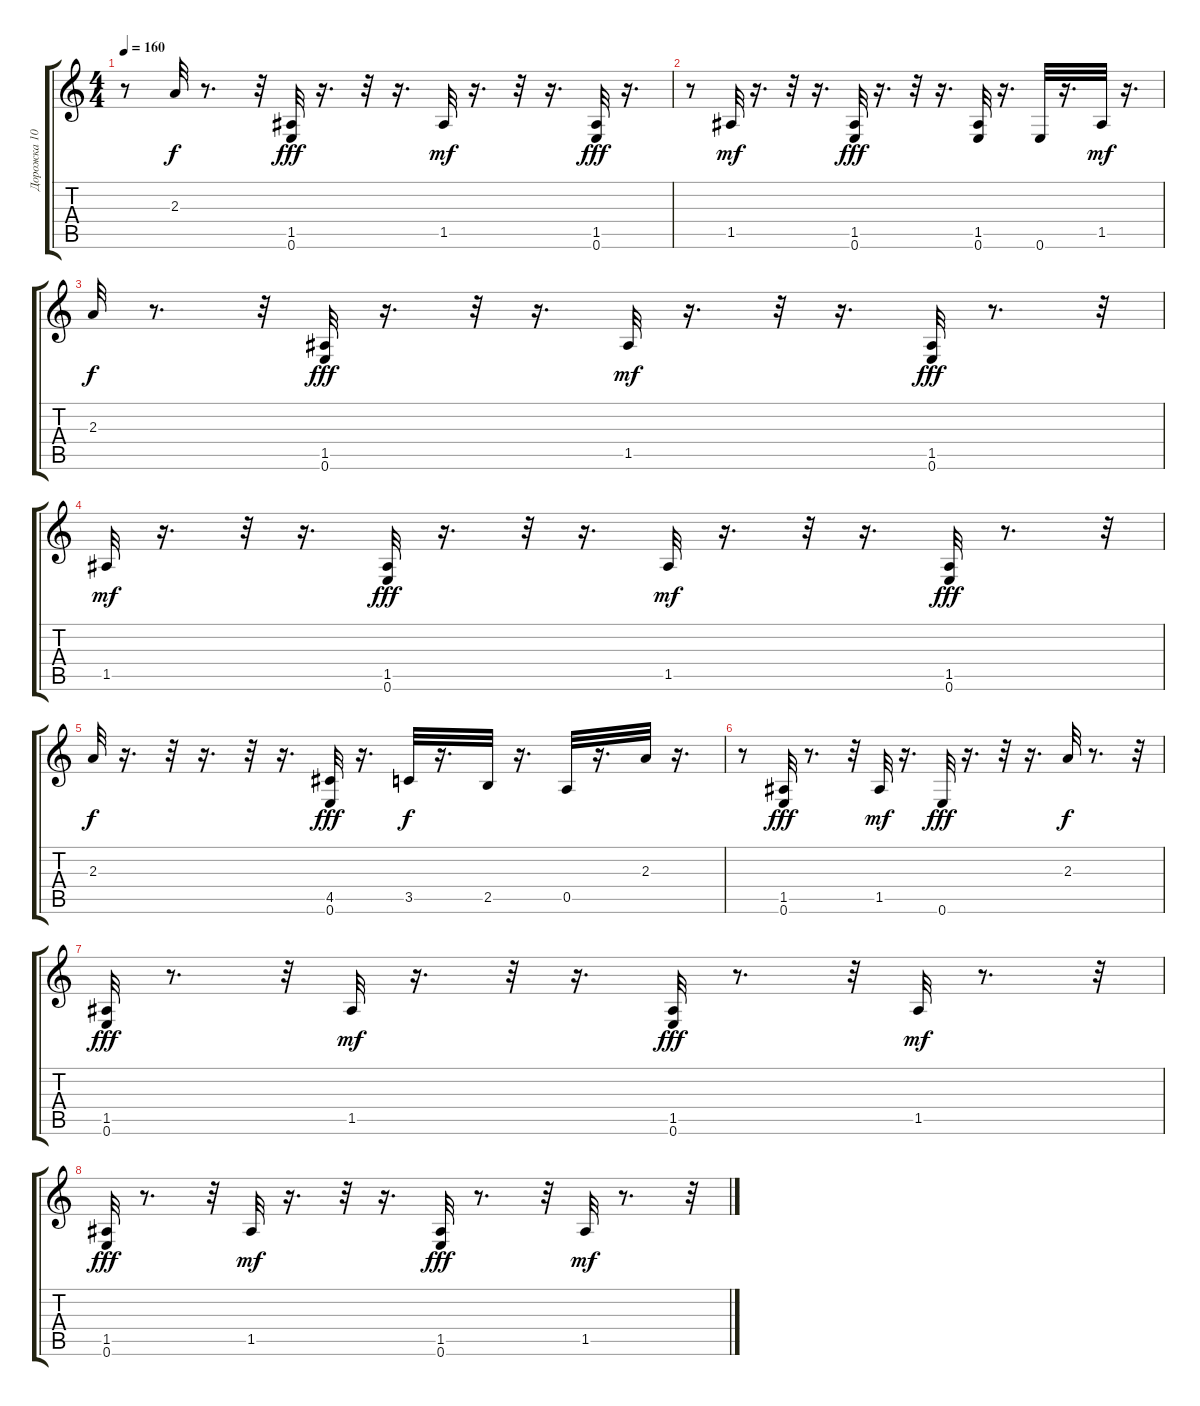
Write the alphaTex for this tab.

\track ("Дорожка 10" "Дорожка 10") {instrument acousticguitarnylon}
\staff {score tabs}
\tuning (E4 B3 G3 D3 A2 E2) {hide}
\ts (4 4)
\tempo 160
\clef g2
\ks c
r.8{dy fff} 2.3.32{dy f} r.8{d} r.32 (1.5 0.6).32{dy fff} r.16{d} r.32 r.16{d} 1.5.32{dy mf} r.16{d} r.32 r.16{d} (1.5 0.6).32{dy fff} r.16{d} |
r.8 1.5.32{dy mf} r.16{d} r.32 r.16{d} (1.5 0.6).32{dy fff} r.16{d} r.32 r.16{d} (1.5 0.6).32 r.16{d} 0.6.32 r.16{d} 1.5.32{dy mf} r.16{d} |
2.3.32{dy f} r.8{d} r.32 (1.5 0.6).32{dy fff} r.16{d} r.32 r.16{d} 1.5.32{dy mf} r.16{d} r.32 r.16{d} (1.5 0.6).32{dy fff} r.8{d} r.32 |
1.5.32{dy mf} r.16{d} r.32 r.16{d} (1.5 0.6).32{dy fff} r.16{d} r.32 r.16{d} 1.5.32{dy mf} r.16{d} r.32 r.16{d} (1.5 0.6).32{dy fff} r.8{d} r.32 |
2.3.32{dy f} r.16{d} r.32 r.16{d} r.32 r.16{d} (4.5 0.6).32{dy fff} r.16{d} 3.5.32{dy f} r.16{d} 2.5.32 r.16{d} 0.5.32 r.16{d} 2.3.32 r.16{d} |
r.8 (1.5 0.6).32{dy fff} r.8{d} r.32 1.5.32{dy mf} r.16{d} 0.6.32{dy fff} r.16{d} r.32 r.16{d} 2.3.32{dy f} r.8{d} r.32 |
(1.5 0.6).32{dy fff} r.8{d} r.32 1.5.32{dy mf} r.16{d} r.32 r.16{d} (1.5 0.6).32{dy fff} r.8{d} r.32 1.5.32{dy mf} r.8{d} r.32 |
(1.5 0.6).32{dy fff} r.8{d} r.32 1.5.32{dy mf} r.16{d} r.32 r.16{d} (1.5 0.6).32{dy fff} r.8{d} r.32 1.5.32{dy mf} r.8{d} r.32
